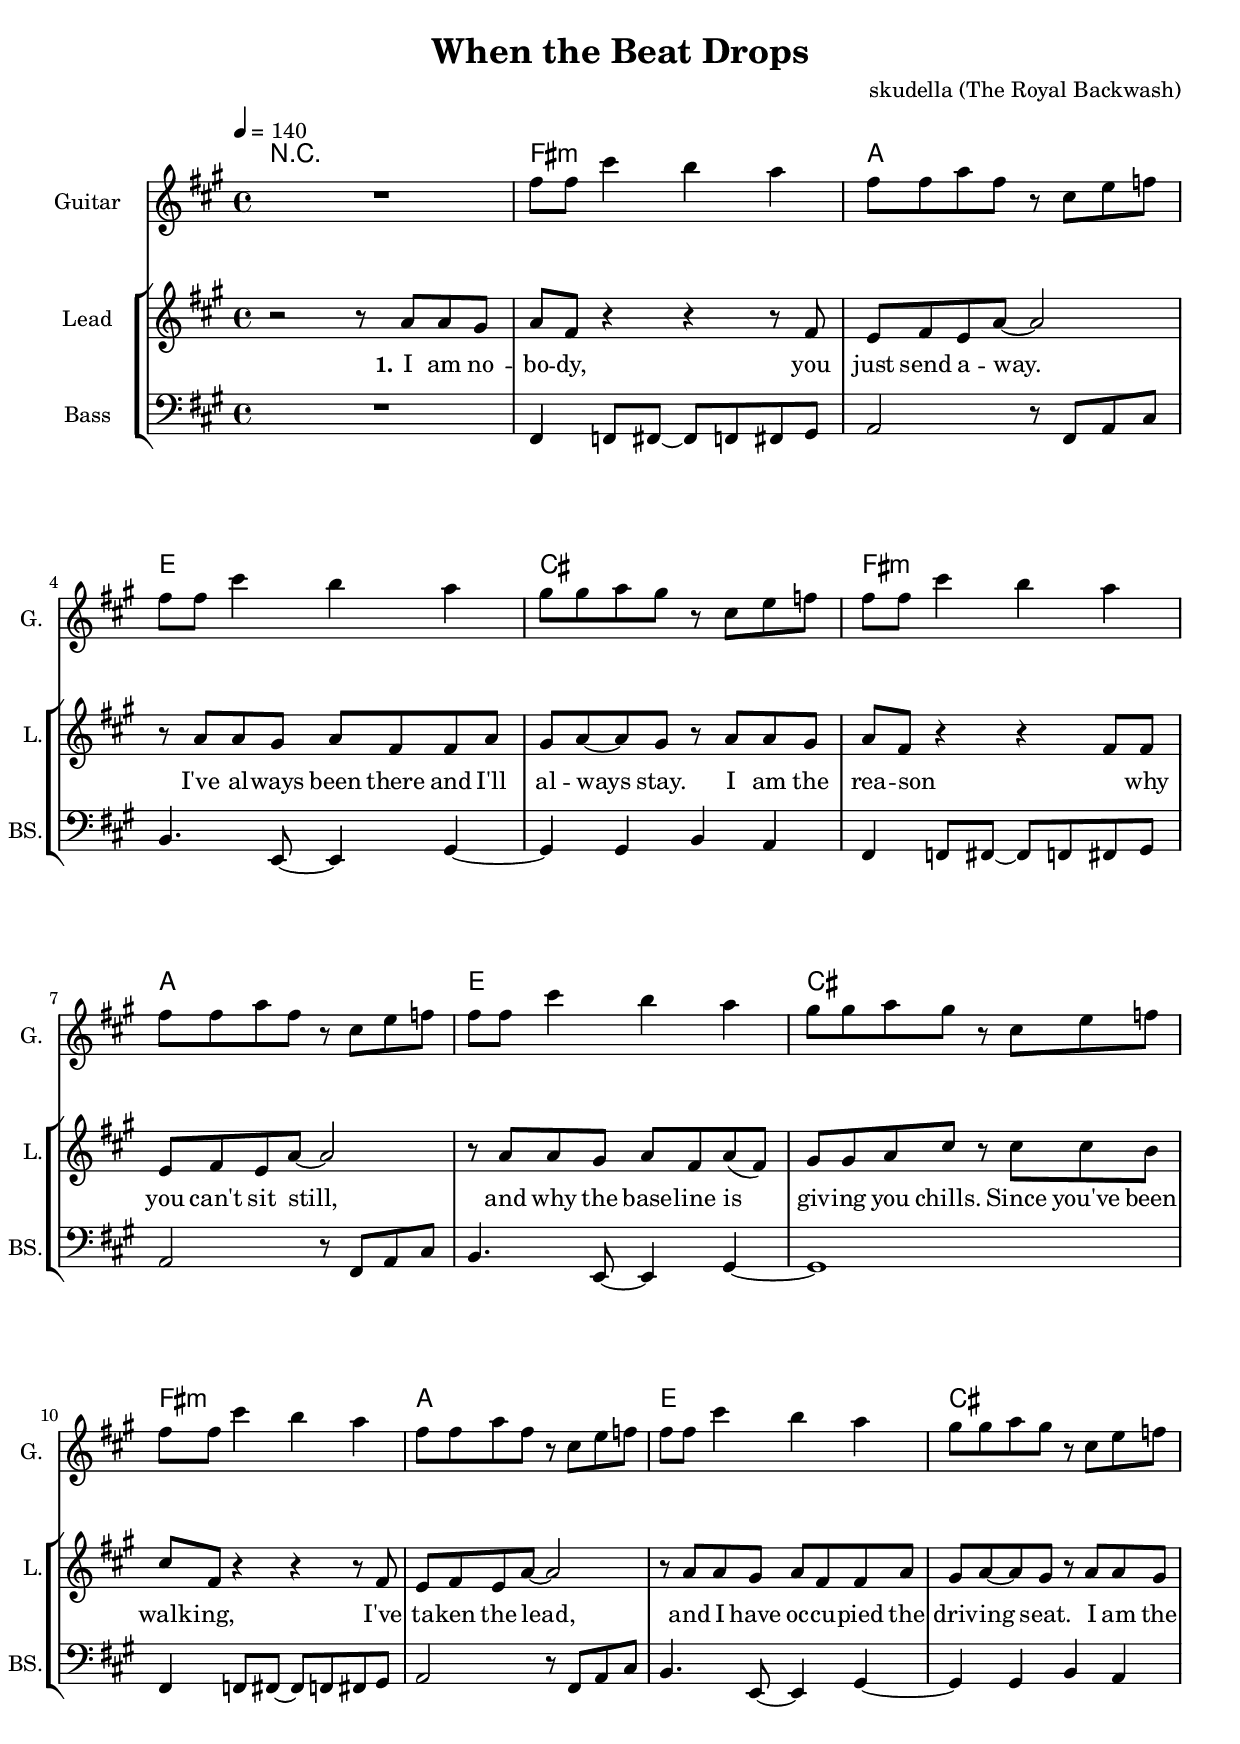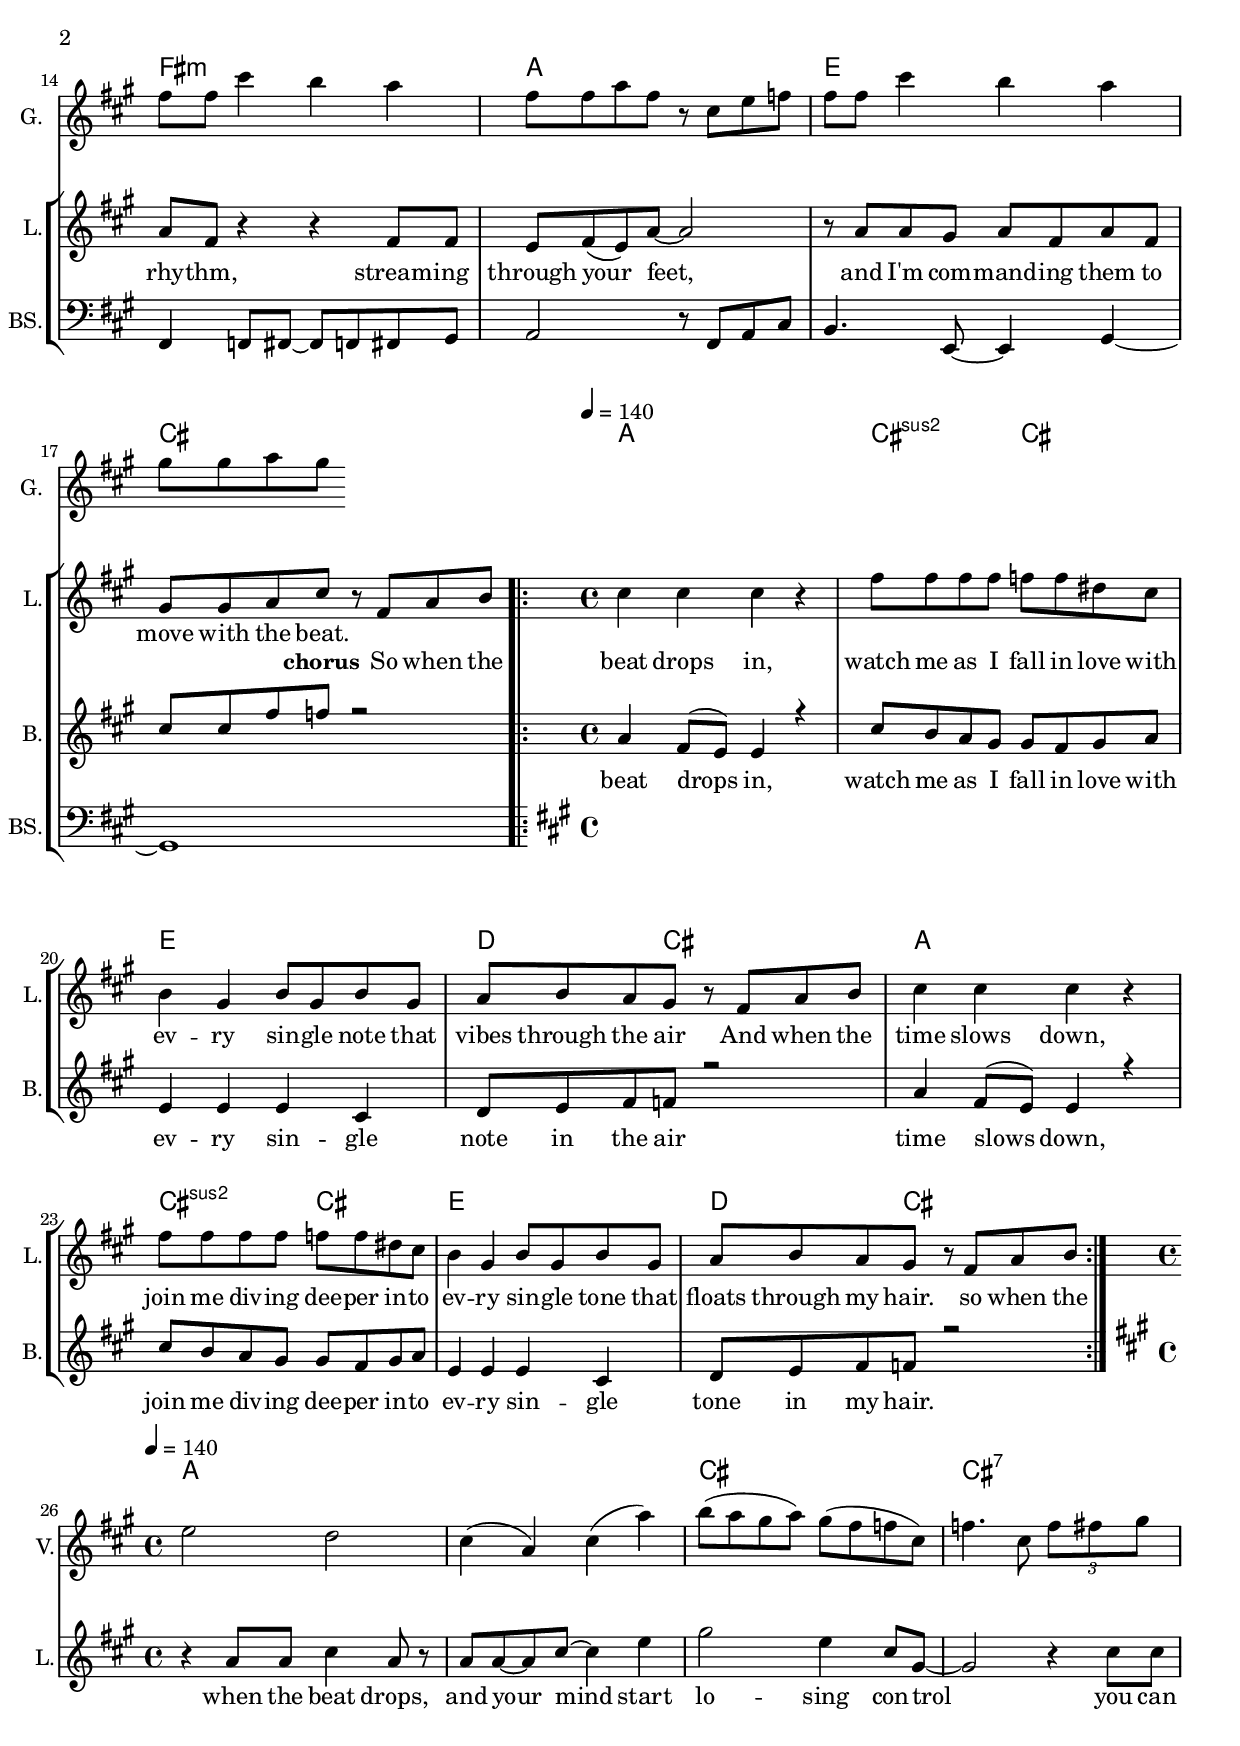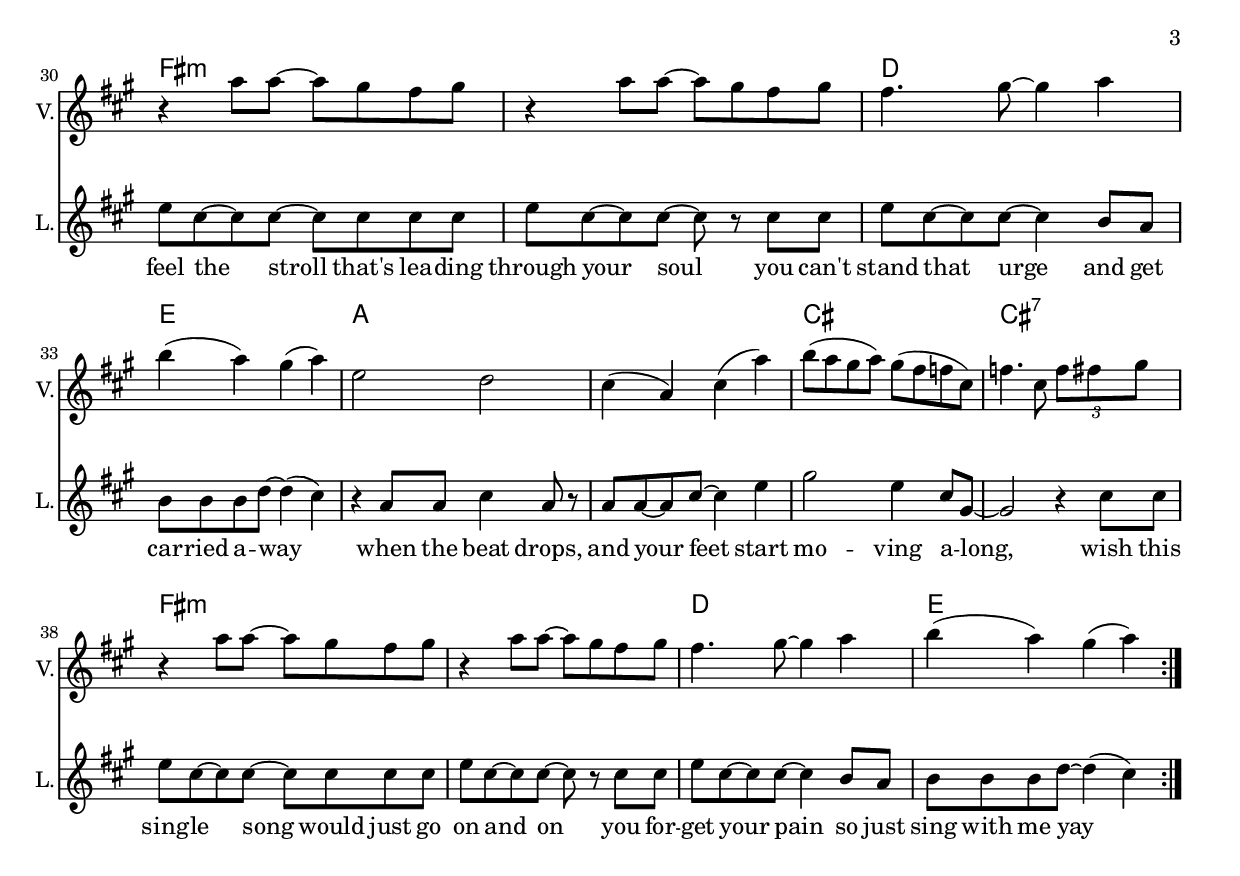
\version "2.16.2"

\header {
  title = "When the Beat Drops"
  composer = "skudella (The Royal Backwash)"

}

global = {
  \key fis \minor
  \time 4/4
  \tempo 4 = 140
}

harmonies = \chordmode {
  \germanChords

%fis2.:m a4~a1 e2. d4~d2 cis2 
%fis2.:m a4~a1 e2. d4~d2 cis2 
%fis2.:m a4~a1 e2. d4~d2 cis2 
%fis2.:m a4~a1 e2. d4~d2 cis2 
R1
fis1:m a1 e1 cis1
fis1:m a1 e1 cis1
fis1:m a1 e1 cis1
fis1:m a1 e1 cis1


a cis2:sus2 cis2 e1 d4. cis8~cis2
a1 cis2:sus2 cis2 e1 d4. cis8~cis2

a1 a cis cis:7 fis:m fis:m d e
a1 a cis cis:7 fis:m fis:m d e

%fis1:m gis2:sus2 gis2 b1 a2 gis2
%fis1:m gis2:sus2 gis2 b1 d2 cis2


}

violinMusic = \relative c'' {
R1*25
e2 d 
cis4( a) cis( a')
b8( a gis a) gis( fis f cis)
f4. cis8 \tuplet 3/4 {f fis gis}
r4 a8 a8~a gis fis gis
r4 a8 a8~a gis fis gis
fis4. gis8~gis4 a4
b( a) gis( a)
e2 d 
cis4( a) cis( a')
b8( a gis a) gis( fis f cis)
f4. cis8 \tuplet 3/4 {f fis gis}
r4 a8 a8~a gis fis gis
r4 a8 a8~a gis fis gis
fis4. gis8~gis4 a4
b( a) gis( a)

}

leadGuitarMusic = \relative c'' {
R1
fis8 fis8 cis'4 b4 a4
fis8 fis8 a8 fis8 r8 cis8 e8 f8
fis8 fis8 cis'4 b4 a4
gis8 gis8 a8 gis8 r8 cis,8 e8 f8

fis8 fis8 cis'4 b4 a4
fis8 fis8 a8 fis8 r8 cis8 e8 f8
fis8 fis8 cis'4 b4 a4
gis8 gis8 a8 gis8 r8 cis,8 e8 f8

fis8 fis8 cis'4 b4 a4
fis8 fis8 a8 fis8 r8 cis8 e8 f8
fis8 fis8 cis'4 b4 a4
gis8 gis8 a8 gis8 r8 cis,8 e8 f8

fis8 fis8 cis'4 b4 a4
fis8 fis8 a8 fis8 r8 cis8 e8 f8
fis8 fis8 cis'4 b4 a4
gis8 gis8 a8 gis8
}

trumpetoneVerseMusic = \relative c'' {

}

trumpetonePreChorusMusic = \relative c'' {
}

trumpetoneChorusMusic = \relative c'' {
}

trumpetoneBridgeMusic = \relative c'' {
}

trumpettwoVerseMusic = \relative c'' {
}

trumpettwoPreChrousMusic = \relative c'' {

}

trumpettwoChorusMusic = \relative c'' {

}

leadMusicverse = \relative c''{
r2 r8 a8 a gis 
a fis r4 r4 r8 fis
e8 fis8 e a8~a2
r8 a8 a gis a fis fis a8 
gis a~a gis r8 a8 a gis 
a8 fis8 r4 r4 fis8 fis
e fis e a~a2
r8 a8 a gis a fis  a8( fis)
gis gis a cis r cis8 cis b cis8 fis,8 r4 r4 r8 fis
e8 fis8 e a8~a2
r8 a8 a gis a fis fis a8 
gis a~a gis r8 a8 a gis 
a8 fis8 r4 r4 fis8 fis
e fis( e) a~a2
r8 a8 a gis a fis  a8 fis
gis gis a cis 

}

leadMusicprechorus = \relative c'{

}

leadMusicchorus = \relative c''{
  
r8 fis, a b
\bar ".|:"
cis4 cis cis r
fis8 fis fis fis f f dis cis  
b4 gis b8 gis b gis  
a b a gis r8 fis a b 
cis4 cis cis r
fis8 fis fis fis f f dis cis  
b4 gis b8 gis b gis  
a b a gis r8 fis a b \bar ":|."  
 

r4 a8 a8 cis4 a8 r8 
a8 a8~a8 cis8~cis4 e4 
gis2 e4 cis8 gis8~
gis2 r4 cis8 cis
e8 cis8~cis8 cis8~cis8 cis8 cis8 cis
e8 cis8~cis8 cis8~cis r8 cis cis
e cis~cis cis~cis4 b8 a
b b b d~d4(cis4)
r4 a8 a8 cis4 a8 r8 
a8 a8~a8 cis8~cis4 e4 
gis2 e4 cis8 gis8~
gis2 r4 cis8 cis
e8 cis8~cis8 cis8~cis8 cis8 cis8 cis
e8 cis8~cis8 cis8~cis r8 cis cis
e cis~cis cis~cis4 b8 a
b b b d~d4(cis4)
\bar ":|."


%r8 fis, a b 
%\bar ".|:"
%cis4 fis, r2
%r2.. e8
%fis4 r8 e fis e fis e 
%fis a a gis r8 fis a b 
%cis4 fis, r2
%r1
%r8 fis8 fis e fis e fis e 
%fis a fis gis r8 fis a b \bar ":|." 

}

leadMusicBridge = \relative c'''{

}

leadWordsOne = \lyricmode { 
\set stanza = "1." 
I am no -- bo -- dy, you just send a -- way.
I've al -- ways been there and I'll al -- ways stay.
I am the rea -- son  _ why you can't sit still, 
and why the base -- line is giv -- ing you chills.


Since you've been walk -- ing, I've ta -- ken the lead,
and I have oc -- cu -- pied  the driv -- ing seat.
I am the rhy -- thm, stream -- ing through your feet,
and I'm com -- mand -- ing them to move with the beat.



}

leadWordsPrechorus = \lyricmode {

}

leadWordsChorus = \lyricmode {
\set stanza = "chorus"
So when the beat drops in,
watch me as I fall in love with ev -- ry sin -- gle note that vibes through the air
And when the time slows down,
join me div -- ing dee -- per in -- to ev -- ry sin -- gle tone that floats through my hair.

so when the

when the beat drops,
and your mind start lo -- sing con -- trol
you can feel the stroll that's lea -- ding through your soul 
you can't stand that urge and get car -- ried a -- way

when the beat drops,
and your feet start mo -- ving a -- long,
wish this sing -- le song would just go on and on
you for -- get your pain so just sing with me yay


}


leadWordsChorusTwo = \lyricmode {


}

leadWordsBridge = \lyricmode {
 
}

leadWordsTwo = \lyricmode { 
\set stanza = "2." 

}

leadWordsThree = \lyricmode {
\set stanza = "3." 

}

leadWordsFour = \lyricmode {
\set stanza = "4." 

}


leadWordsFive = \lyricmode {

}

backingOneVerseMusic = \relative c'' {
  R1*16
cis8 cis fis f
r2
}

backingOnePrechorusMusic = \relative c'' {

}

backingOneChorusMusic = \relative c'' {
%r8 cis fis e 
%fis4 fis r2
%r2.. e8
%dis4 r8 e dis dis cis dis
%e fis e dis r8 cis fis e 
%fis4 fis r2
%R1
%r8 dis dis dis dis e dis cis
%d e d cis r8 cis fis e 
%R1*3
%e,2 g4 gis8 c8~
%c2 r4
a4 fis8(e) e4 r
cis'8 b a gis gis fis gis a

e4 e e cis 
d8 e fis f r2

a4 fis8(e) e4 r
cis'8 b a gis gis fis gis a

e4 e e cis 
d8 e fis f r2



}

backingOneBridgeMusic = \relative c'' {
  
}

backingOneVerseWords = \lyricmode {
}

backingOnePrechorusWords = \lyricmode {

}


backingOneChorusWords = \lyricmode {
beat drops in,
watch me as I fall in love with ev -- ry sin -- gle note in the air
time slows down,
join me div -- ing dee -- per in -- to ev -- ry sin -- gle tone in my hair.

}

backingOneChorusWordsTwo = \lyricmode {


}


backingOneBridgeWords = \lyricmode {
}

backingTwoVerseMusic = \relative c' {

}

backingTwoPrechorusMusic = \relative c'' {

}

backingTwoChorusMusic = \relative c'' {

}

backingTwoBridgeMusic = \relative c'' {

}


backingTwoVerseWords = \lyricmode {
}

backingTwoPrechorusWords = \lyricmode {
}


backingTwoChorusWords = \lyricmode {
}


backingTwoBridgeWords = \lyricmode {
}

derbassVerse = \relative c, {
  \clef bass
R1
fis4 f8 fis8~fis8 f8 fis8 gis8 
a2 r8 fis8 a8 cis8 
b4. e,8~e4 gis4~
gis4 gis b a
fis4 f8 fis8~fis8 f8 fis8 gis8 
a2 r8 fis8 a8 cis8 
b4. e,8~e4 gis4~
gis1

fis4 f8 fis8~fis8 f8 fis8 gis8 
a2 r8 fis8 a8 cis8 
b4. e,8~e4 gis4~
gis4 gis b a
fis4 f8 fis8~fis8 f8 fis8 gis8 
a2 r8 fis8 a8 cis8 
b4. e,8~e4 gis4~
gis1


%r2 cis8\glissando fis, fis4 
%e8 fis~fis gis~gis4 r8 a
%%e8 fis~fis a~a4 r8 f

%b r8 r8 a b r8 r4
%a8 a8~a8 gis~gis2
%r2 cis8\glissando fis, fis4 
%e8 fis~fis gis~gis4 r8 a
%%e8 fis~fis a~a4 r8 f

%b r8 r8 a b r8 r4
%a8 a8~a8 gis~gis2


}

derbassChorus = \relative c {

}

\score {
  <<
    \new ChordNames {
      \set chordChanges = ##t
      \transpose c c { \global \harmonies }
    }

    \new StaffGroup <<
    
      \new Staff = "Violin" {
        \set Staff.instrumentName = #"Violin"
        \set Staff.shortInstrumentName = #"V."
        \set Staff.midiInstrument = #"violin"
         \transpose c c { \global \violinMusic }
      }
      \new Staff = "Guitar" {
        \set Staff.instrumentName = #"Guitar"
        \set Staff.shortInstrumentName = #"G."
        \set Staff.midiInstrument = #"overdriven guitar"
        %\set Staff.midiInstrument = #"acoustic guitar (steel)"
        \transpose c c { \global \leadGuitarMusic }
      }
        \new Staff = "Trumpets" <<
        \set Staff.instrumentName = #"Trumpets"
	\set Staff.shortInstrumentName = #"T."
        \set Staff.midiInstrument = #"trumpet"
        %\new Voice = "Trumpet1Verse" { \voiceOne << \transpose c c { \global \trumpetoneVerseMusic } >> }
        %\new Voice = "Trumpet1PreChorus" { \voiceOne << \transpose c c { \trumpetonePreChorusMusic } >> }
        %\new Voice = "Trumpet1Chorus" { \voiceOne << \transpose c c { \trumpetoneChorusMusic } >> }
        %\new Voice = "Trumpet1Bridge" { \voiceOne << \transpose c c { \trumpetoneBridgeMusic } >> }
	%\new Voice = "Trumpet2Verse" { \voiceTwo << \transpose c c { \global \trumpettwoVerseMusic } >> }      
	%\new Voice = "Trumpet2PreChorus" { \voiceTwo << \transpose c c {  \trumpettwoPreChrousMusic } >> }      
	%\new Voice = "Trumpet2Chorus" { \voiceTwo << \transpose c c { \trumpettwoChorusMusic } >> }      
        \new Voice = "Trumpet1" { \voiceOne << \transpose c c { \global \trumpetoneVerseMusic \trumpetonePreChorusMusic \trumpetoneChorusMusic \trumpetoneBridgeMusic} >> }
	\new Voice = "Trumpet2" { \voiceTwo << \transpose c c { \global \trumpettwoVerseMusic \trumpettwoPreChrousMusic \trumpettwoChorusMusic} >> }      
      >>
    >>  
    \new StaffGroup <<
      \new Staff = "lead" {
	\set Staff.instrumentName = #"Lead"
	\set Staff.shortInstrumentName = #"L."
        \set Staff.midiInstrument = #"voice oohs"
        \new Voice = "leadverse" { << \transpose c c { \global \leadMusicverse } >> }
        \new Voice = "leadprechorus" { << \transpose c c { \leadMusicprechorus } >> }
        \new Voice = "leadchorus" { << \transpose c c { \leadMusicchorus } >> }
        \new Voice = "leadbridge" { << \transpose c c { \leadMusicBridge } >> }
      }
      \new Lyrics \with { alignBelowContext = #"lead" }
      \lyricsto "leadbridge" \leadWordsBridge
      \new Lyrics \with { alignBelowContext = #"lead" }
      \lyricsto "leadchorus" \leadWordsChorusTwo
      \new Lyrics \with { alignBelowContext = #"lead" }
      \lyricsto "leadchorus" \leadWordsChorus
      \new Lyrics \with { alignBelowContext = #"lead" }
      \lyricsto "leadprechorus" \leadWordsPrechorus
      \new Lyrics \with { alignBelowContext = #"lead" }
      \lyricsto "leadverse" \leadWordsFour
      \new Lyrics \with { alignBelowContext = #"lead" }
      \lyricsto "leadverse" \leadWordsThree
      \new Lyrics \with { alignBelowContext = #"lead" }
      \lyricsto "leadverse" \leadWordsTwo
      \new Lyrics \with { alignBelowContext = #"lead" }
      \lyricsto "leadverse" \leadWordsOne
      
     
      % we could remove the line about this with the line below, since
      % we want the alto lyrics to be below the alto Voice anyway.
      % \new Lyrics \lyricsto "altos" \altoWords

      \new Staff = "backing" {
	%  \clef backingTwo
	\set Staff.instrumentName = #"Backing"
	\set Staff.shortInstrumentName = #"B."
        \set Staff.midiInstrument = #"voice oohs"
	\new Voice = "backingOneVerse" { \voiceOne << \transpose c c { \global \backingOneVerseMusic } >> }
	\new Voice = "backingOnePrechorus" { \voiceOne << \transpose c c { \backingOnePrechorusMusic } >> }
	\new Voice = "backingOneChorus" { \voiceOne << \transpose c c { \backingOneChorusMusic } >> }
	\new Voice = "backingOneBridge" { \voiceOne << \transpose c c { \backingOneBridgeMusic } >> }

	\new Voice = "backingTwoVerse" { \voiceTwo << \transpose c c { \global \backingTwoVerseMusic } >> }
	\new Voice = "backingTwoPrechorus" { \voiceTwo << \transpose c c { \backingTwoPrechorusMusic } >> }
	\new Voice = "backingTwoChorus" { \voiceTwo << \transpose c c { \backingTwoChorusMusic } >> }
	\new Voice = "backingTwoBridge" { \voiceTwo << \transpose c c {  \backingTwoBridgeMusic } >> }

      }
      \new Lyrics \with { alignBelowContext = #"backing" }
      \lyricsto "backingOneBridge" \backingOneBridgeWords
      \new Lyrics \with { alignBelowContext = #"backing" }
      \lyricsto "backingOneChorus" \backingOneChorusWordsTwo
      \new Lyrics \with { alignBelowContext = #"backing" }
      \lyricsto "backingOneChorus" \backingOneChorusWords

      \new Lyrics \with { alignBelowContext = #"backing" }
      \lyricsto "backingOnePrechorus" \backingOnePrechorusWords
      \new Lyrics \with { alignBelowContext = #"backing" }
      \lyricsto "backingOneVerse" \backingOneVerseWords
      
      \new Lyrics \with { alignAboveContext = #"backing" }
      \lyricsto "backingTwoBridge" \backingTwoBridgeWords
      \new Lyrics \with { alignAboveContext = #"backing" }
      \lyricsto "backingTwoChorus" \backingTwoChorusWords
      \new Lyrics \with { alignAboveContext = #"backing" }
      \lyricsto "backingTwoPrechorus" \backingTwoPrechorusWords
      \new Lyrics \with { alignAboveContext = #"backing" }
      \lyricsto "backingTwoVerse" \backingTwoVerseWords
      
      \new Staff = "Staff_bass" {
        \set Staff.instrumentName = #"Bass"
        \set Staff.shortInstrumentName = #"BS."
        \set Staff.midiInstrument = #"electric bass (pick)"
        %\set Staff.midiInstrument = #"distorted guitar"
        \transpose c c { \global \derbassVerse }
        \transpose c c { \global \derbassChorus }
      }      % again, we could replace the line above this with the line below.
      % \new Lyrics \lyricsto "backingTwoes" \backingTwoWords
    >>
  >>
  \midi {}
  \layout {
    \context {
      \Staff \RemoveEmptyStaves
      \override VerticalAxisGroup #'remove-first = ##t
    }
  }
}

#(set-global-staff-size 19)

\paper {
  page-count = #3
  
}
